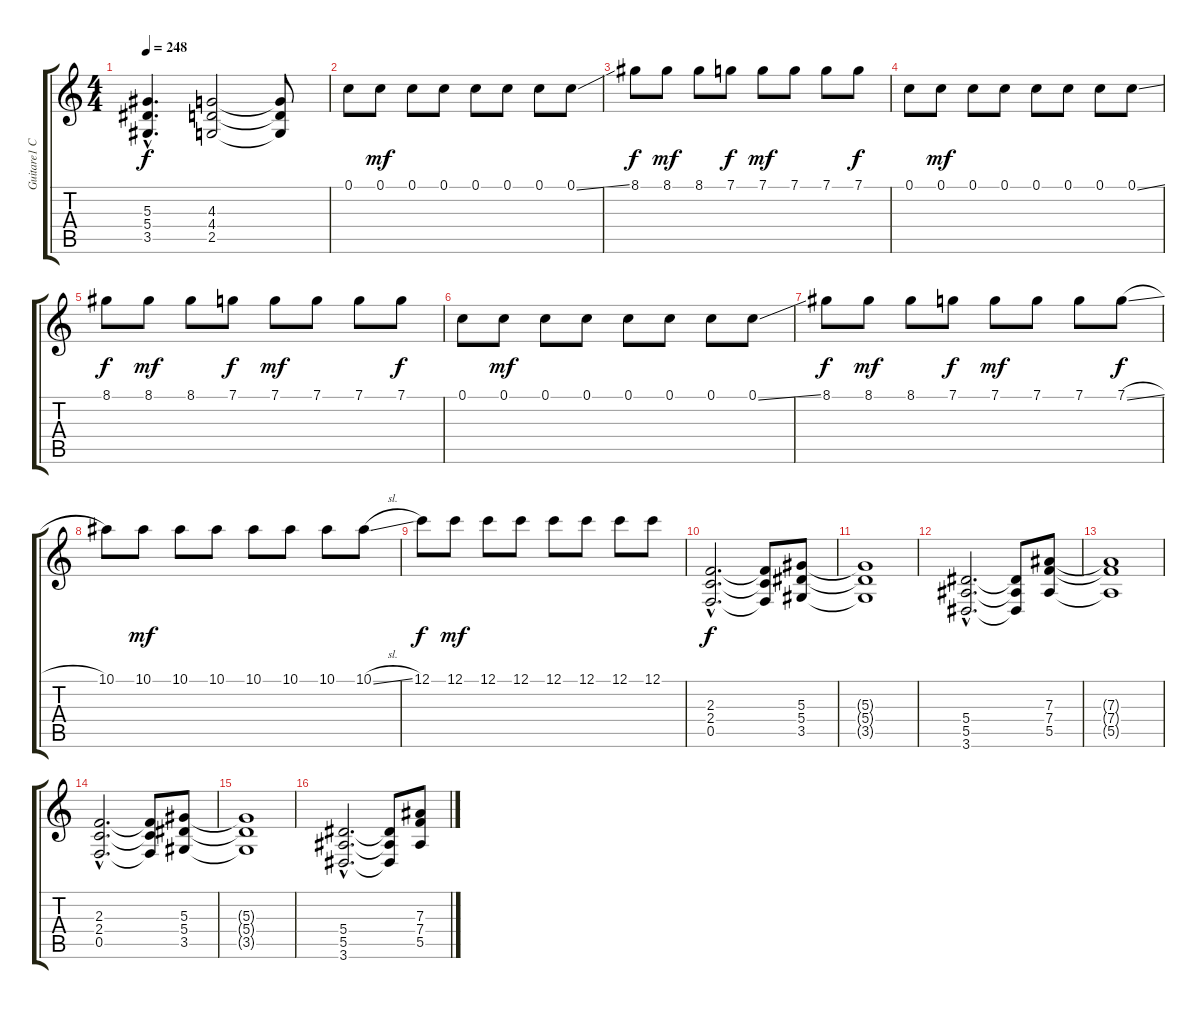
\track ("Guitare1 C" "Guitare1 C") {instrument overdrivenguitar}
\staff {score tabs}
\tuning (C4 G3 Eb3 Bb2 F2 C2) {hide}
\ts (4 4)
\tempo 248
\clef g2
\ks c
(5.3{hac} 5.4{hac} 3.5{hac}).4{d dy f} (4.3 4.4 2.5).2 (4.3{t} 4.4{t} 2.5{t}).8 |
0.1.8 0.1.8{dy mf} 0.1.8 0.1.8 0.1.8 0.1.8 0.1.8 0.1{ss}.8 |
8.1.8{dy f} 8.1.8{dy mf} 8.1.8 7.1.8{dy f} 7.1.8{dy mf} 7.1.8 7.1.8 7.1.8{dy f} |
0.1.8 0.1.8{dy mf} 0.1.8 0.1.8 0.1.8 0.1.8 0.1.8 0.1{ss}.8 |
8.1.8{dy f} 8.1.8{dy mf} 8.1.8 7.1.8{dy f} 7.1.8{dy mf} 7.1.8 7.1.8 7.1.8{dy f} |
0.1.8 0.1.8{dy mf} 0.1.8 0.1.8 0.1.8 0.1.8 0.1.8 0.1{ss}.8 |
8.1.8{dy f} 8.1.8{dy mf} 8.1.8 7.1.8{dy f} 7.1.8{dy mf} 7.1.8 7.1.8 7.1{sl}.8{dy f} |
10.1.8 10.1.8{dy mf} 10.1.8 10.1.8 10.1.8 10.1.8 10.1.8 10.1{sl}.8 |
12.1.8{dy f} 12.1.8{dy mf} 12.1.8 12.1.8 12.1.8 12.1.8 12.1.8 12.1.8 |
(2.3{hac} 2.4{hac} 0.5{hac}).2{d dy f} (2.3{t} 2.4{t} 0.5{t}).8 (5.3 5.4 3.5).8 |
(5.3{t} 5.4{t} 3.5{t}).1 |
(5.4{hac} 5.5{hac} 3.6{hac}).2{d} (5.4{t} 5.5{t} 3.6{t}).8 (7.3 7.4 5.5).8 |
(7.3{t} 7.4{t} 5.5{t}).1 |
(2.3{hac} 2.4{hac} 0.5{hac}).2{d} (2.3{t} 2.4{t} 0.5{t}).8 (5.3 5.4 3.5).8 |
(5.3{t} 5.4{t} 3.5{t}).1 |
(5.4{hac} 5.5{hac} 3.6{hac}).2{d} (5.4{t} 5.5{t} 3.6{t}).8 (7.3 7.4 5.5).8
